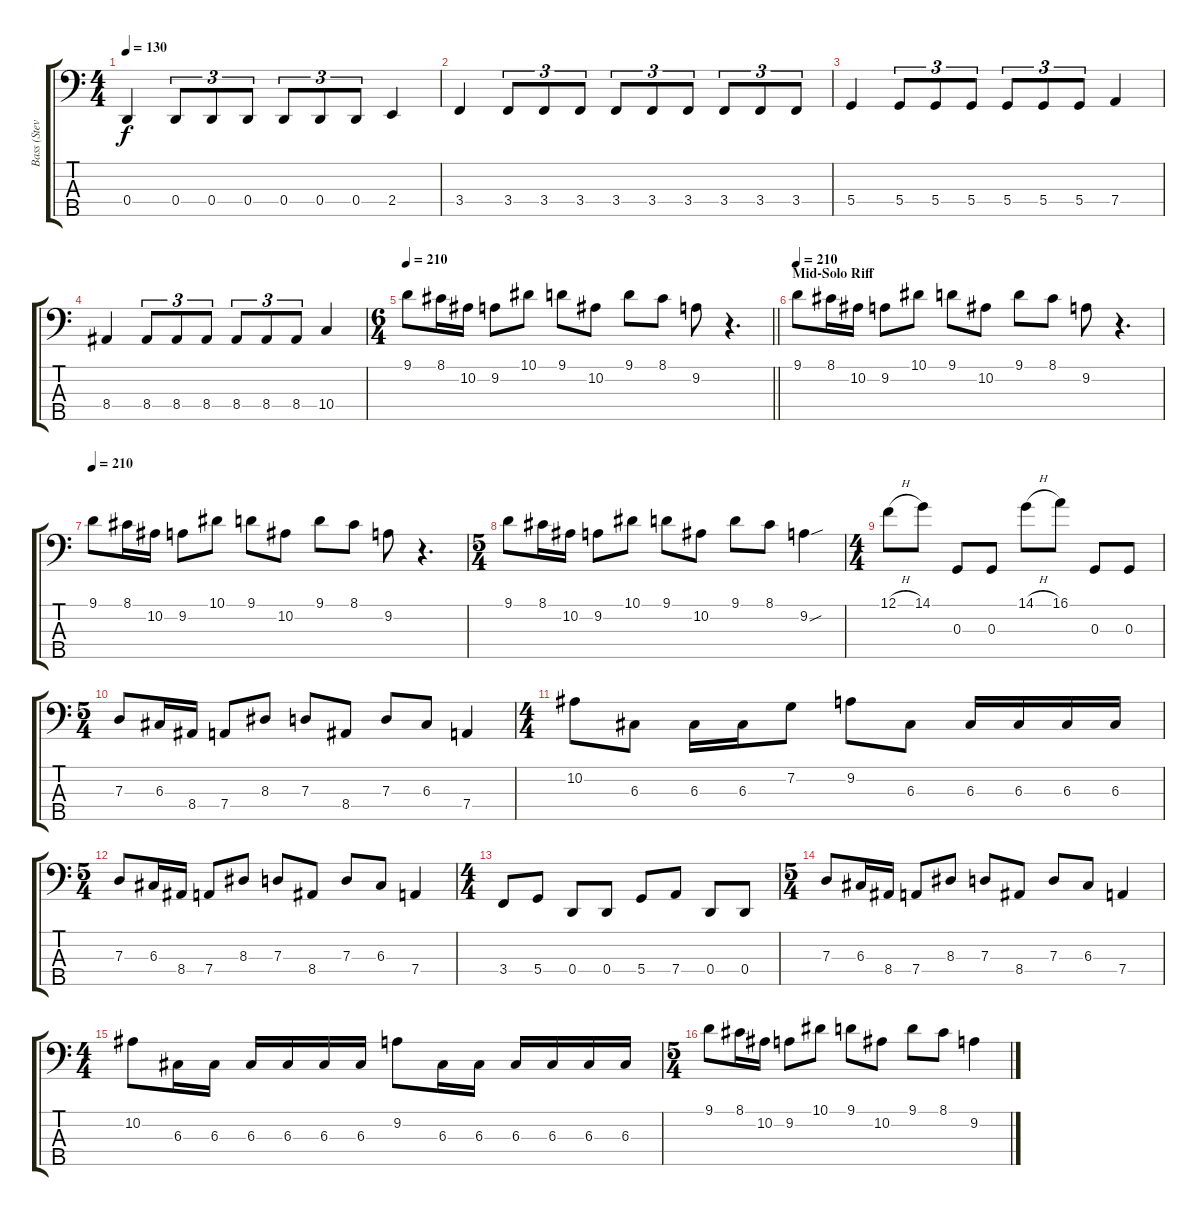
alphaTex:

\track ("Bass (Steve DiGiorgio)" "Bass (Stev") {instrument electricbassfinger}
\staff {score tabs}
\tuning (F2 C2 G1 D1 A0) {hide}
\ts (4 4)
\tempo 130
\clef f4
\ks c
0.4.4{dy f} 0.4.8{tu (3 2)} 0.4.8{tu (3 2)} 0.4.8{tu (3 2)} 0.4.8{tu (3 2)} 0.4.8{tu (3 2)} 0.4.8{tu (3 2)} 2.4.4 |
3.4.4 3.4.8{tu (3 2)} 3.4.8{tu (3 2)} 3.4.8{tu (3 2)} 3.4.8{tu (3 2)} 3.4.8{tu (3 2)} 3.4.8{tu (3 2)} 3.4.8{tu (3 2)} 3.4.8{tu (3 2)} 3.4.8{tu (3 2)} |
5.4.4 5.4.8{tu (3 2)} 5.4.8{tu (3 2)} 5.4.8{tu (3 2)} 5.4.8{tu (3 2)} 5.4.8{tu (3 2)} 5.4.8{tu (3 2)} 7.4.4 |
8.4.4 8.4.8{tu (3 2)} 8.4.8{tu (3 2)} 8.4.8{tu (3 2)} 8.4.8{tu (3 2)} 8.4.8{tu (3 2)} 8.4.8{tu (3 2)} 10.4.4 |
\ts (6 4)
\tempo 210
\barLineRight lightlight
9.1.8 8.1.16 10.2.16 9.2.8 10.1.8 9.1.8 10.2.8 9.1.8 8.1.8 9.2.8 r.4{d} |
\section ("" "Mid-Solo Riff")
\tempo 210
9.1.8 8.1.16 10.2.16 9.2.8 10.1.8 9.1.8 10.2.8 9.1.8 8.1.8 9.2.8 r.4{d} |
\tempo 210
9.1.8 8.1.16 10.2.16 9.2.8 10.1.8 9.1.8 10.2.8 9.1.8 8.1.8 9.2.8 r.4{d} |
\ts (5 4)
9.1.8 8.1.16 10.2.16 9.2.8 10.1.8 9.1.8 10.2.8 9.1.8 8.1.8 9.2{sou}.4 |
\ts (4 4)
12.1{h}.8 14.1.8 0.3.8 0.3.8 14.1{h}.8 16.1.8 0.3.8 0.3.8 |
\ts (5 4)
7.3.8 6.3.16 8.4.16 7.4.8 8.3.8 7.3.8 8.4.8 7.3.8 6.3.8 7.4.4 |
\ts (4 4)
10.2.8 6.3.8 6.3.16 6.3.16 7.2.8 9.2.8 6.3.8 6.3.16 6.3.16 6.3.16 6.3.16 |
\ts (5 4)
7.3.8 6.3.16 8.4.16 7.4.8 8.3.8 7.3.8 8.4.8 7.3.8 6.3.8 7.4.4 |
\ts (4 4)
3.4.8 5.4.8 0.4.8 0.4.8 5.4.8 7.4.8 0.4.8 0.4.8 |
\ts (5 4)
7.3.8 6.3.16 8.4.16 7.4.8 8.3.8 7.3.8 8.4.8 7.3.8 6.3.8 7.4.4 |
\ts (4 4)
10.2.8 6.3.16 6.3.16 6.3.16 6.3.16 6.3.16 6.3.16 9.2.8 6.3.16 6.3.16 6.3.16 6.3.16 6.3.16 6.3.16 |
\ts (5 4)
9.1.8 8.1.16 10.2.16 9.2.8 10.1.8 9.1.8 10.2.8 9.1.8 8.1.8 9.2.4
